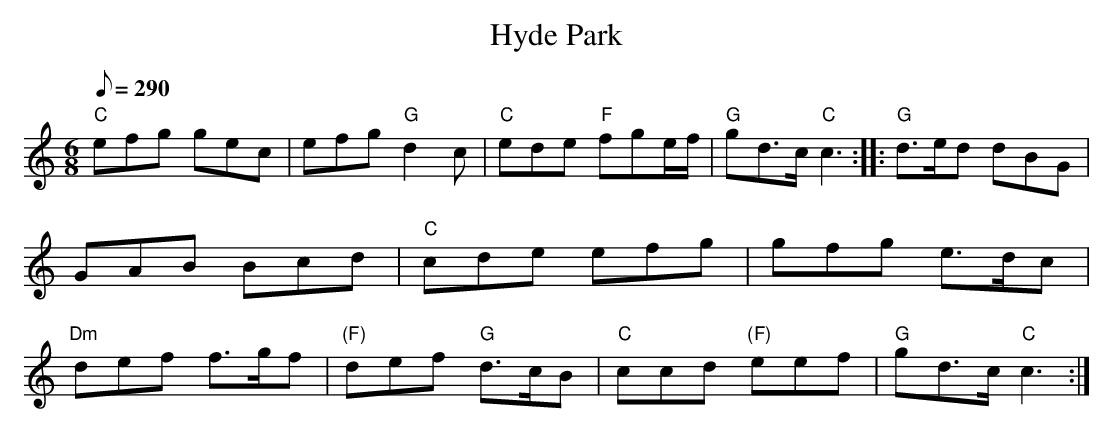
X:1
T:Hyde Park
M:6/8
L:1/8
Q:1/8=290
K:C
"C"efg gec|efg "G"d2 c|"C"ede "F"fge/2f/2|"G"gd>c "C"c3::\
"G"d>ed dBG|GAB Bcd|"C"cde efg|gfg e>dc|"Dm"def f>gf|"(F)"def "G"d>cB|"C"ccd "(F)"eef|"G"gd>c "C"c3:|
